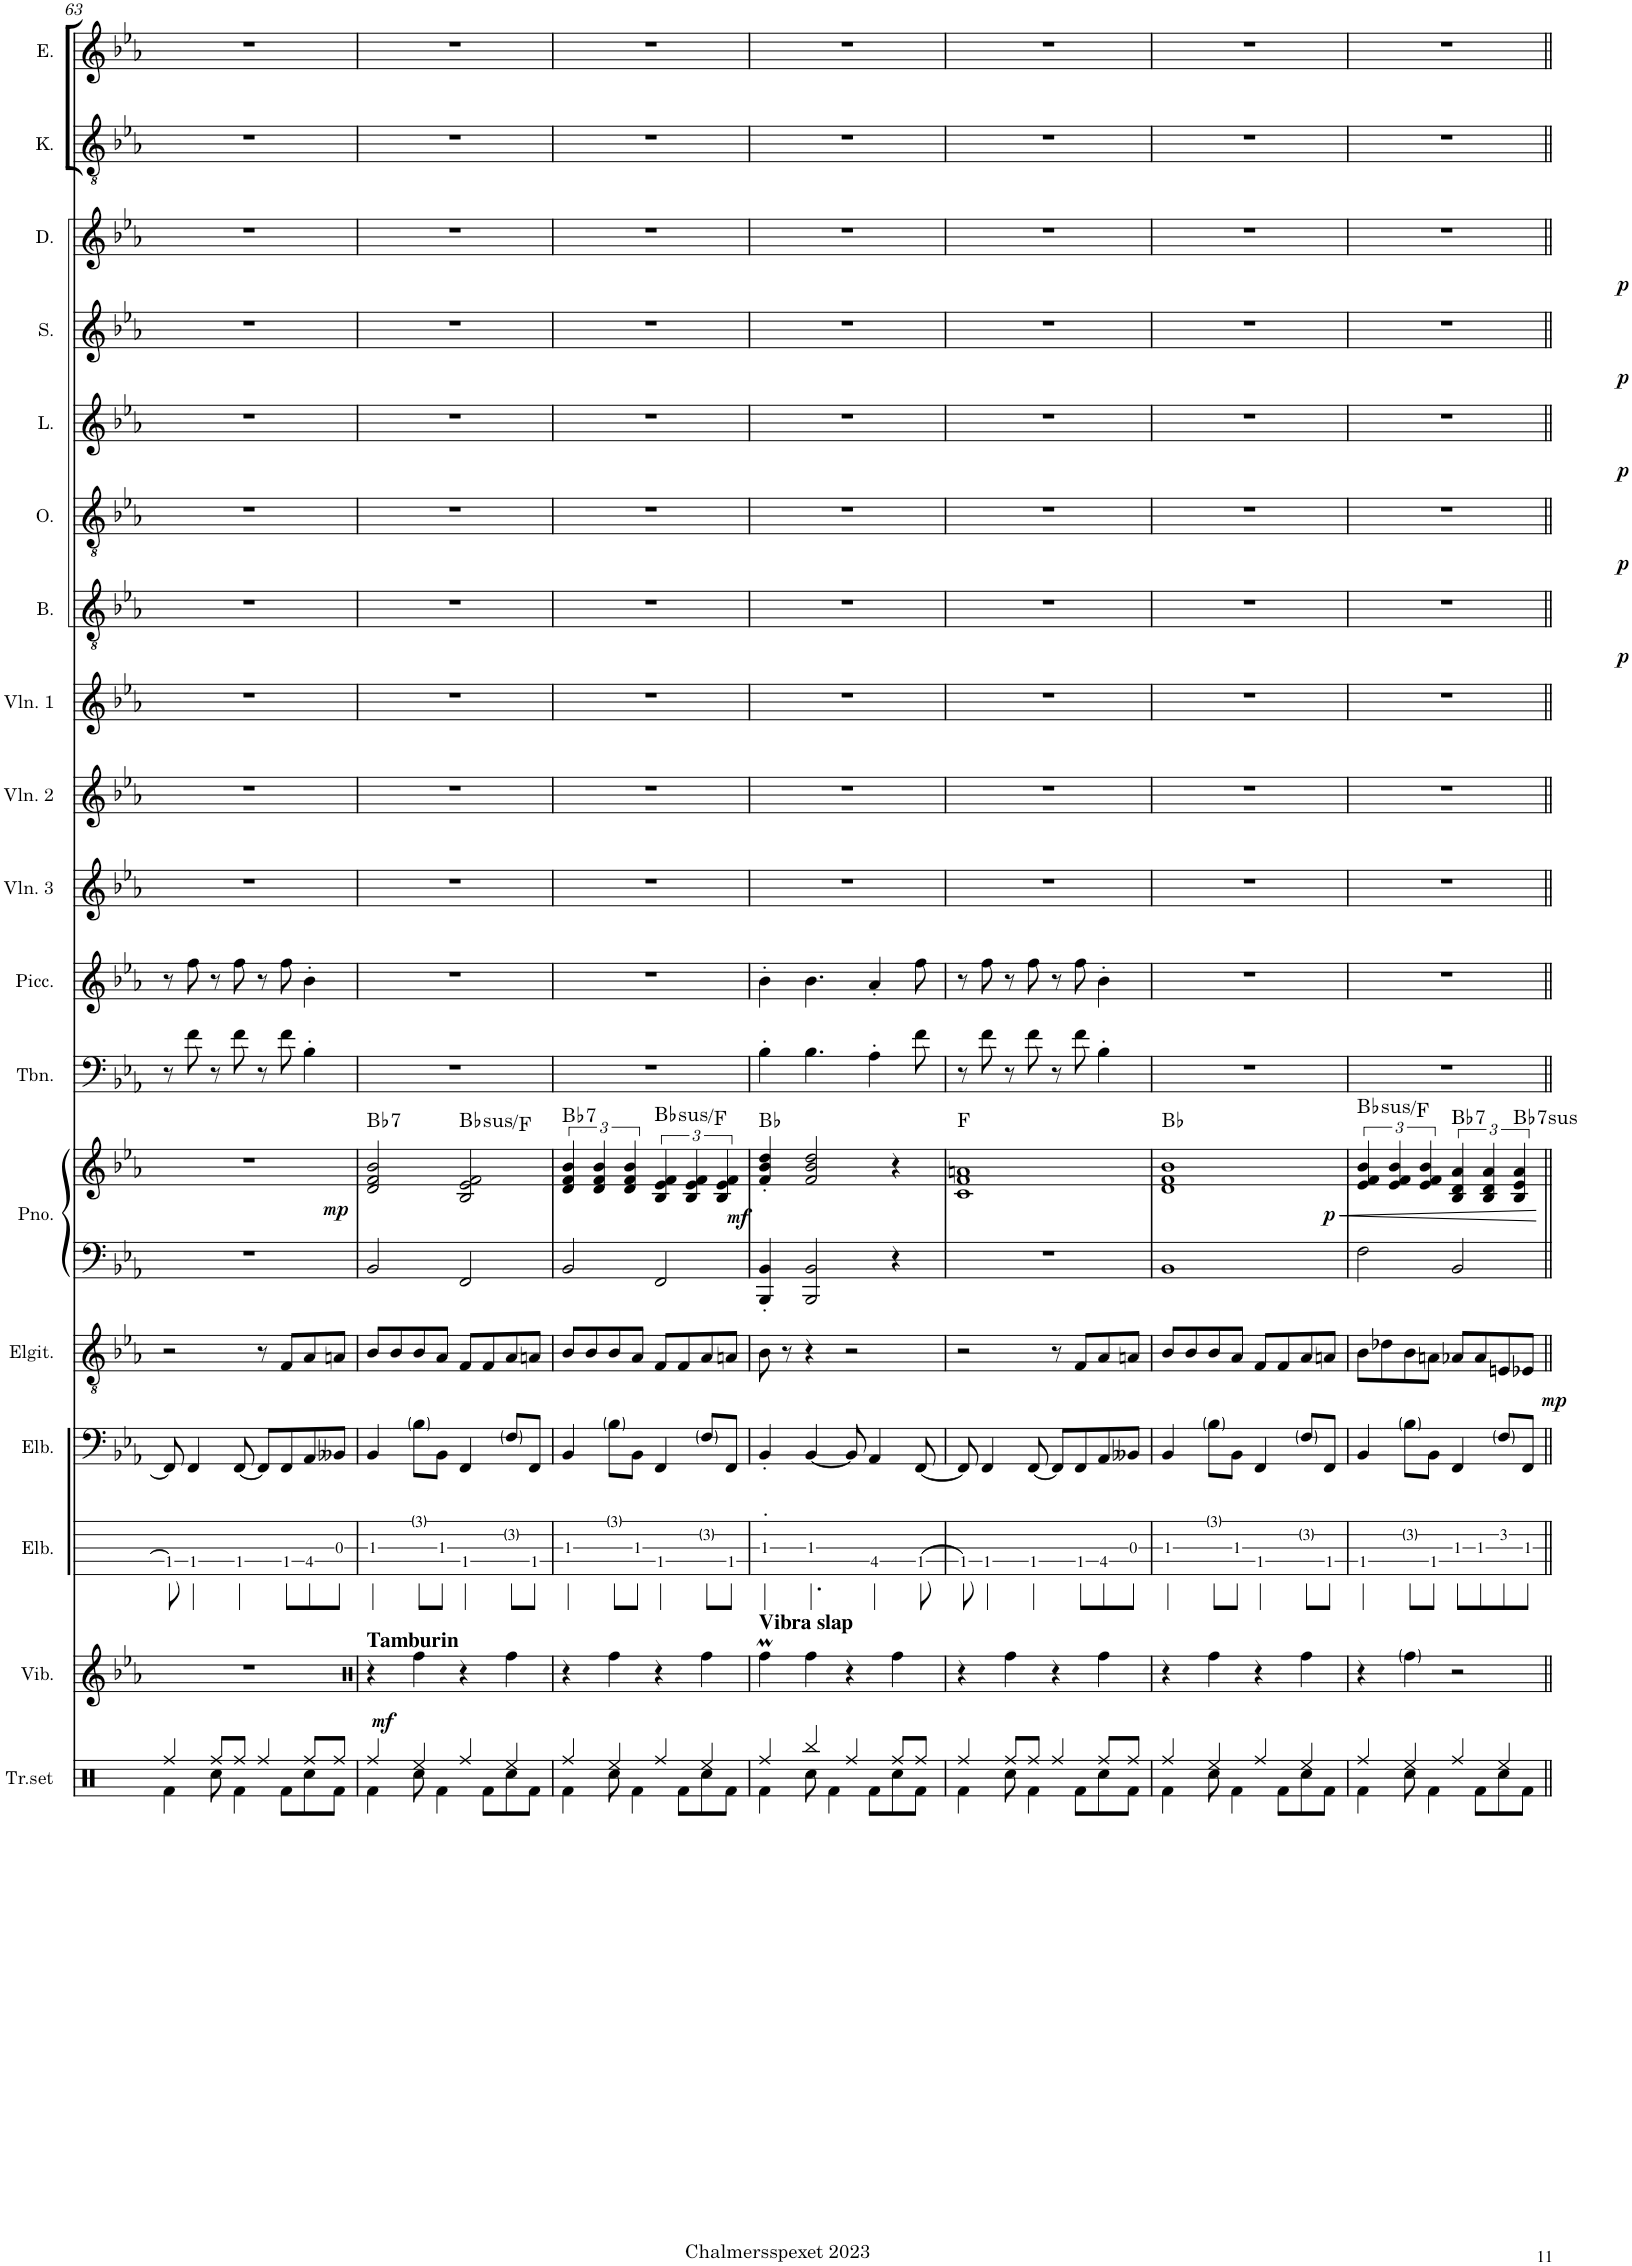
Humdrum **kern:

**kern	**kern	**dynam	**kern	**kern	**kern	**dynam	**kern	**kern	**dynam	**harte	**kern	**kern	**kern	**kern	**kern	**kern	**dynam	**kern	**dynam	**kern	**dynam	**kern	**dynam	**kern	**dynam	**kern	**kern
*part18	*part17	*part17	*part16	*part15	*part14	*part14	*part13	*part13	*part13	*part13	*part12	*part11	*part10	*part9	*part8	*part7	*part7	*part6	*part6	*part5	*part5	*part4	*part4	*part3	*part3	*part2	*part1
*staff19	*staff18	*staff18	*staff17	*staff16	*staff15	*staff15	*staff14	*staff13	*staff13/14	*	*staff12	*staff11	*staff10	*staff9	*staff8	*staff7	*staff7	*staff6	*staff6	*staff5	*staff5	*staff4	*staff4	*staff3	*staff3	*staff2	*staff1
*I"Trumset	*I"Vibrafon	*	*I"Femsträngad elbas	*I"Femsträngad elbas	*I"Elgitarr	*	*I"Piano	*	*	*	*I"Trombon	*I"Piccolaflöjt	*I"Violin 3	*I"Violin 2	*I"Violin 1	*I"Bacon	*	*I"Orwen	*	*I"Libby	*	*I"Shakespeare	*	*I"Drake	*	*I"Kat	*I"Elisabet
*I'Tr.set	*I'Vib.	*	*I'Elb.	*I'Elb.	*	*	*I'Pno.	*	*	*	*I'Tbn.	*I'Picc.	*I'Vln. 3	*I'Vln. 2	*I'Vln. 1	*I'B.	*	*I'O.	*	*I'L.	*	*I'S.	*	*I'D.	*	*I'K.	*I'E.
!!LO:PB:g=z
*clefX	*clefG2	*	*	*clefF4	*clefGv2	*	*clefF4	*clefG2	*	*	*clefF4	*clefG2	*clefG2	*clefG2	*clefG2	*clefGv2	*	*clefGv2	*	*clefG2	*	*clefG2	*	*clefG2	*	*clefGv2	*clefG2
*	*	*	*Trd7c12	*Trd7c12	*	*	*	*	*	*	*	*Trd-7c-12	*	*	*	*	*	*	*	*	*	*	*	*	*	*	*
*k[]	*k[b-e-a-]	*	*k[b-e-a-]	*k[b-e-a-]	*k[b-e-a-]	*	*k[b-e-a-]	*k[b-e-a-]	*	*	*k[b-e-a-]	*k[b-e-a-]	*k[b-e-a-]	*k[b-e-a-]	*k[b-e-a-]	*k[b-e-a-]	*	*k[b-e-a-]	*	*k[b-e-a-]	*	*k[b-e-a-]	*	*k[b-e-a-]	*	*k[b-e-a-]	*k[b-e-a-]
*M4/4	*M4/4	*	*M4/4	*M4/4	*M4/4	*	*M4/4	*M4/4	*	*	*M4/4	*M4/4	*M4/4	*M4/4	*M4/4	*M4/4	*	*M4/4	*	*M4/4	*	*M4/4	*	*M4/4	*	*M4/4	*M4/4
=63	=63	=63	=63	=63	=63	=63	=63	=63	=63	=63	=63	=63	=63	=63	=63	=63	=63	=63	=63	=63	=63	=63	=63	=63	=63	=63	=63
*^	*	*	*	*	*	*	*	*	*	*	*	*	*	*	*	*	*	*	*	*	*	*	*	*	*	*	*
!	!	!	!	!	!	!	!	!	!	!LO:DY:b	!	!	!	!	!	!	!	!	!	!	!	!	!	!	!	!	!	!
4Rff/	4Rf\	1r	.	8FF\]	8FF/]	2r	.	1r	1r	mp	.	8r	8r	1r	1r	1r	1r	.	1r	.	1r	.	1r	.	1r	.	1r	1r
.	.	.	.	4FF\	4FF/	.	.	.	.	.	.	8f\	8ff\	.	.	.	.	.	.	.	.	.	.	.	.	.	.	.
8Rff/L	8Rcc\	.	.	.	.	.	.	.	.	.	.	8r	8r	.	.	.	.	.	.	.	.	.	.	.	.	.	.	.
8Rff/J	4Rf\	.	.	4FF\	[8FF/	.	.	.	.	.	.	8f\	8ff\	.	.	.	.	.	.	.	.	.	.	.	.	.	.	.
4Rff/	.	.	.	.	8FF/L]	8r	.	.	.	.	.	8r	8r	.	.	.	.	.	.	.	.	.	.	.	.	.	.	.
.	8Rf\L	.	.	8FF\L	8FF/	8F/L	.	.	.	.	.	8f\	8ff\	.	.	.	.	.	.	.	.	.	.	.	.	.	.	.
8Rff/L	8Rcc\	.	.	8AA-\	8AA-/	8A-/	.	.	.	.	.	4B-'\	4b-'\	.	.	.	.	.	.	.	.	.	.	.	.	.	.	.
8Rff/J	8Rf\J	.	.	8BB--\J	8BB--X/J	8An/J	.	.	.	.	.	.	.	.	.	.	.	.	.	.	.	.	.	.	.	.	.	.
=64	=64	=64	=64	=64	=64	=64	=64	=64	=64	=64	=64	=64	=64	=64	=64	=64	=64	=64	=64	=64	=64	=64	=64	=64	=64	=64	=64	=64
*	*	*clefX	*	*	*	*	*	*	*	*	*	*	*	*	*	*	*	*	*	*	*	*	*	*	*	*	*	*
!	!	!LO:TX:a:B:t=Tamburin	!	!	!	!	!	!	!	!	!LO:H:kt=7	!	!	!	!	!	!	!	!	!	!	!	!	!	!	!	!	!
4Rff/	4Rf\	4r	.	4BB-\	4BB-/	8B-/L	.	2BB-/	2d/ 2f/ 2b-/	.	Bb:7	1r	1r	1r	1r	1r	1r	.	1r	.	1r	.	1r	.	1r	.	1r	1r
.	.	.	.	.	.	8B-/	.	.	.	.	.	.	.	.	.	.	.	.	.	.	.	.	.	.	.	.	.	.
!	!	!	!LO:DY:b	!	!	!	!	!	!	!	!	!	!	!	!	!	!	!	!	!	!	!	!	!	!	!	!	!
4Ree/	8Rcc\	4ff\	mf	8B-\L	8B-\L	8B-/	.	.	.	.	.	.	.	.	.	.	.	.	.	.	.	.	.	.	.	.	.	.
.	4Rf\	.	.	8BB-\J	8BB-\J	8A-/J	.	.	.	.	.	.	.	.	.	.	.	.	.	.	.	.	.	.	.	.	.	.
!	!	!	!	!	!	!	!	!	!	!	!LO:H:kt=sus	!	!	!	!	!	!	!	!	!	!	!	!	!	!	!	!	!
4Rff/	.	4r	.	4FF\	4FF/	8F/L	.	2FF/	2B-/ 2e-/ 2f/	.	Bb:sus4/5	.	.	.	.	.	.	.	.	.	.	.	.	.	.	.	.	.
.	8Rf\L	.	.	.	.	8F/	.	.	.	.	.	.	.	.	.	.	.	.	.	.	.	.	.	.	.	.	.	.
4Ree/	8Rcc\	4ff\	.	8F\L	8F/L	8A-/	.	.	.	.	.	.	.	.	.	.	.	.	.	.	.	.	.	.	.	.	.	.
.	8Rf\J	.	.	8FF\J	8FF/J	8An/J	.	.	.	.	.	.	.	.	.	.	.	.	.	.	.	.	.	.	.	.	.	.
=65	=65	=65	=65	=65	=65	=65	=65	=65	=65	=65	=65	=65	=65	=65	=65	=65	=65	=65	=65	=65	=65	=65	=65	=65	=65	=65	=65	=65
!	!	!	!	!	!	!	!	!	!	!	!LO:H:kt=7	!	!	!	!	!	!	!	!	!	!	!	!	!	!	!	!	!
4Rff/	4Rf\	4r	.	4BB-\	4BB-/	8B-/L	.	2BB-/	6d/ 6f/ 6b-/	.	Bb:7	1r	1r	1r	1r	1r	1r	.	1r	.	1r	.	1r	.	1r	.	1r	1r
.	.	.	.	.	.	8B-/	.	.	.	.	.	.	.	.	.	.	.	.	.	.	.	.	.	.	.	.	.	.
.	.	.	.	.	.	.	.	.	6d/ 6f/ 6b-/	.	.	.	.	.	.	.	.	.	.	.	.	.	.	.	.	.	.	.
4Ree/	8Rcc\	4ff\	.	8B-\L	8B-\L	8B-/	.	.	.	.	.	.	.	.	.	.	.	.	.	.	.	.	.	.	.	.	.	.
.	.	.	.	.	.	.	.	.	6d/ 6f/ 6b-/	.	.	.	.	.	.	.	.	.	.	.	.	.	.	.	.	.	.	.
.	4Rf\	.	.	8BB-\J	8BB-\J	8A-/J	.	.	.	.	.	.	.	.	.	.	.	.	.	.	.	.	.	.	.	.	.	.
!	!	!	!	!	!	!	!	!	!	!	!LO:H:kt=sus	!	!	!	!	!	!	!	!	!	!	!	!	!	!	!	!	!
4Rff/	.	4r	.	4FF\	4FF/	8F/L	.	2FF/	6B-/ 6e-/ 6f/	.	Bb:sus4/5	.	.	.	.	.	.	.	.	.	.	.	.	.	.	.	.	.
.	8Rf\L	.	.	.	.	8F/	.	.	.	.	.	.	.	.	.	.	.	.	.	.	.	.	.	.	.	.	.	.
.	.	.	.	.	.	.	.	.	6B-/ 6e-/ 6f/	.	.	.	.	.	.	.	.	.	.	.	.	.	.	.	.	.	.	.
4Ree/	8Rcc\	4ff\	.	8F\L	8F/L	8A-/	.	.	.	.	.	.	.	.	.	.	.	.	.	.	.	.	.	.	.	.	.	.
!	!	!	!	!	!	!	!	!	!	!LO:DY:b	!	!	!	!	!	!	!	!	!	!	!	!	!	!	!	!	!	!
.	.	.	.	.	.	.	.	.	6B-/ 6e-/ 6f/	mf	.	.	.	.	.	.	.	.	.	.	.	.	.	.	.	.	.	.
.	8Rf\J	.	.	8FF\J	8FF/J	8An/J	.	.	.	.	.	.	.	.	.	.	.	.	.	.	.	.	.	.	.	.	.	.
=66	=66	=66	=66	=66	=66	=66	=66	=66	=66	=66	=66	=66	=66	=66	=66	=66	=66	=66	=66	=66	=66	=66	=66	=66	=66	=66	=66	=66
!	!	!LO:TX:a:B:t=Vibra slap	!	!	!	!	!	!	!	!	!	!	!	!	!	!	!	!	!	!	!	!	!	!	!	!	!	!
4Rff/	4Rf\	4ffM\	.	4BB-'\	4BB-'/	8B-\	.	4BBB-/' 4BB-/'	4f/' 4b-/' 4dd/'	.	Bb:maj	4B-'\	4b-'\	1r	1r	1r	1r	.	1r	.	1r	.	1r	.	1r	.	1r	1r
.	.	.	.	.	.	8r	.	.	.	.	.	.	.	.	.	.	.	.	.	.	.	.	.	.	.	.	.	.
4Rbb/	8Rcc\	4ff\	.	4.BB-\	[4BB-/	4r	.	2BBB-/ 2BB-/	2f/ 2b-/ 2dd/	.	.	4.B-\	4.b-\	.	.	.	.	.	.	.	.	.	.	.	.	.	.	.
.	4Rf\	.	.	.	.	.	.	.	.	.	.	.	.	.	.	.	.	.	.	.	.	.	.	.	.	.	.	.
4Rff/	.	4r	.	.	8BB-/]	2r	.	.	.	.	.	.	.	.	.	.	.	.	.	.	.	.	.	.	.	.	.	.
.	8Rf\L	.	.	4AA-\	4AA-/	.	.	.	.	.	.	4A-'\	4a-'/	.	.	.	.	.	.	.	.	.	.	.	.	.	.	.
8Rff/L	8Rcc\	4ff\	.	.	.	.	.	4r	4r	.	.	.	.	.	.	.	.	.	.	.	.	.	.	.	.	.	.	.
8Rff/J	8Rf\J	.	.	[8FF\	[8FF/	.	.	.	.	.	.	8f\	8ff\	.	.	.	.	.	.	.	.	.	.	.	.	.	.	.
=67	=67	=67	=67	=67	=67	=67	=67	=67	=67	=67	=67	=67	=67	=67	=67	=67	=67	=67	=67	=67	=67	=67	=67	=67	=67	=67	=67	=67
4Rff/	4Rf\	4r	.	8FF\]	8FF/]	2r	.	1r	1c 1f 1an	.	F:maj	8r	8r	1r	1r	1r	1r	.	1r	.	1r	.	1r	.	1r	.	1r	1r
.	.	.	.	4FF\	4FF/	.	.	.	.	.	.	8f\	8ff\	.	.	.	.	.	.	.	.	.	.	.	.	.	.	.
8Rff/L	8Rcc\	4ff\	.	.	.	.	.	.	.	.	.	8r	8r	.	.	.	.	.	.	.	.	.	.	.	.	.	.	.
8Rff/J	4Rf\	.	.	4FF\	[8FF/	.	.	.	.	.	.	8f\	8ff\	.	.	.	.	.	.	.	.	.	.	.	.	.	.	.
4Rff/	.	4r	.	.	8FF/L]	8r	.	.	.	.	.	8r	8r	.	.	.	.	.	.	.	.	.	.	.	.	.	.	.
.	8Rf\L	.	.	8FF\L	8FF/	8F/L	.	.	.	.	.	8f\	8ff\	.	.	.	.	.	.	.	.	.	.	.	.	.	.	.
8Rff/L	8Rcc\	4ff\	.	8AA-\	8AA-/	8A-/	.	.	.	.	.	4B-'\	4b-'\	.	.	.	.	.	.	.	.	.	.	.	.	.	.	.
8Rff/J	8Rf\J	.	.	8BB--\J	8BB--X/J	8An/J	.	.	.	.	.	.	.	.	.	.	.	.	.	.	.	.	.	.	.	.	.	.
=68	=68	=68	=68	=68	=68	=68	=68	=68	=68	=68	=68	=68	=68	=68	=68	=68	=68	=68	=68	=68	=68	=68	=68	=68	=68	=68	=68	=68
!	!	!	!	!	!	!	!	!	!	!LO:HP:b	!	!	!	!	!	!	!	!	!	!	!	!	!	!	!	!	!	!
!	!	!	!	!	!	!	!	!	!	!LO:DY:n=1:b	!	!	!	!	!	!	!	!	!	!	!	!	!	!	!	!	!	!
4Rff/	4Rf\	4r	.	4BB-\	4BB-/	8B-/L	.	1BB-	1d 1f 1b-	< p	Bb:maj	1r	1r	1r	1r	1r	1r	.	1r	.	1r	.	1r	.	1r	.	1r	1r
.	.	.	.	.	.	8B-/	.	.	.	.	.	.	.	.	.	.	.	.	.	.	.	.	.	.	.	.	.	.
4Ree/	8Rcc\	4ff\	.	8B-\L	8B-\L	8B-/	.	.	.	.	.	.	.	.	.	.	.	.	.	.	.	.	.	.	.	.	.	.
.	4Rf\	.	.	8BB-\J	8BB-\J	8A-/J	.	.	.	.	.	.	.	.	.	.	.	.	.	.	.	.	.	.	.	.	.	.
4Rff/	.	4r	.	4FF\	4FF/	8F/L	.	.	.	.	.	.	.	.	.	.	.	.	.	.	.	.	.	.	.	.	.	.
.	8Rf\L	.	.	.	.	8F/	.	.	.	.	.	.	.	.	.	.	.	.	.	.	.	.	.	.	.	.	.	.
4Ree/	8Rcc\	4ff\	.	8F\L	8F/L	8A-/	.	.	.	.	.	.	.	.	.	.	.	.	.	.	.	.	.	.	.	.	.	.
.	8Rf\J	.	.	8FF\J	8FF/J	8An/J	.	.	.	.	.	.	.	.	.	.	.	.	.	.	.	.	.	.	.	.	.	.
=69	=69	=69	=69	=69	=69	=69	=69	=69	=69	=69	=69	=69	=69	=69	=69	=69	=69	=69	=69	=69	=69	=69	=69	=69	=69	=69	=69	=69
!	!	!	!	!	!	!	!	!	!	!	!LO:H:kt=sus	!	!	!	!	!	!	!LO:DY:b	!	!LO:DY:b	!	!LO:DY:b	!	!LO:DY:b	!	!LO:DY:b	!	!
4Rff/	4Rf\	4r	.	4FF\	4BB-/	8B-\L	.	2F\	6e-/ 6f/ 6b-/	.	Bb:sus4/5	1r	1r	1r	1r	1r	1r	p	1r	p	1r	p	1r	p	1r	p	1r	1r
.	.	.	.	.	.	8d-X\	.	.	.	.	.	.	.	.	.	.	.	.	.	.	.	.	.	.	.	.	.	.
.	.	.	.	.	.	.	.	.	6e-/ 6f/ 6b-/	.	.	.	.	.	.	.	.	.	.	.	.	.	.	.	.	.	.	.
4Ree/	8Rcc\	4ff\	.	8F\L	8B-\L	8B-\	.	.	.	.	.	.	.	.	.	.	.	.	.	.	.	.	.	.	.	.	.	.
.	.	.	.	.	.	.	.	.	6e-/ 6f/ 6b-/	.	.	.	.	.	.	.	.	.	.	.	.	.	.	.	.	.	.	.
.	4Rf\	.	.	8FF\J	8BB-\J	8An\J	.	.	.	.	.	.	.	.	.	.	.	.	.	.	.	.	.	.	.	.	.	.
!	!	!	!	!	!	!	!	!	!	!	!LO:H:kt=7	!	!	!	!	!	!	!	!	!	!	!	!	!	!	!	!	!
4Rff/	.	2r	.	8BB-\L	4FF/	8A-X/L	.	2BB-/	6B-/ 6d/ 6a-/	.	Bb:7	.	.	.	.	.	.	.	.	.	.	.	.	.	.	.	.	.
.	8Rf\L	.	.	8BB-\	.	8A-/	.	.	.	.	.	.	.	.	.	.	.	.	.	.	.	.	.	.	.	.	.	.
.	.	.	.	.	.	.	.	.	6B-/ 6d/ 6a-/	.	.	.	.	.	.	.	.	.	.	.	.	.	.	.	.	.	.	.
4Ree/	8Rcc\	.	.	8F\	8F/L	8En/	.	.	.	.	.	.	.	.	.	.	.	.	.	.	.	.	.	.	.	.	.	.
!	!	!	!	!	!	!	!	!	!	!	!LO:H:kt=7sus	!	!	!	!	!	!	!	!	!	!	!	!	!	!	!	!	!
.	.	.	.	.	.	.	.	.	6B-/ 6e-/ 6a-/	.	Bb:sus4(7)	.	.	.	.	.	.	.	.	.	.	.	.	.	.	.	.	.
!	!	!	!	!	!	!	!LO:DY:b	!	!	!	!	!	!	!	!	!	!	!	!	!	!	!	!	!	!	!	!	!
.	8Rf\J	.	.	8BB-\J	8FF/J	8E-X/J	mp	.	.	.	.	.	.	.	.	.	.	.	.	.	.	.	.	.	.	.	.	.
*v	*v	*	*	*	*	*	*	*	*	*	*	*	*	*	*	*	*	*	*	*	*	*	*	*	*	*	*	*
.	.	.	.	.	.	.	.	.	[	.	.	.	.	.	.	.	.	.	.	.	.	.	.	.	.	.	.
=||	=||	=||	=||	=||	=||	=||	=||	=||	=||	=||	=||	=||	=||	=||	=||	=||	=||	=||	=||	=||	=||	=||	=||	=||	=||	=||	=||
*-	*-	*-	*-	*-	*-	*-	*-	*-	*-	*-	*-	*-	*-	*-	*-	*-	*-	*-	*-	*-	*-	*-	*-	*-	*-	*-	*-
